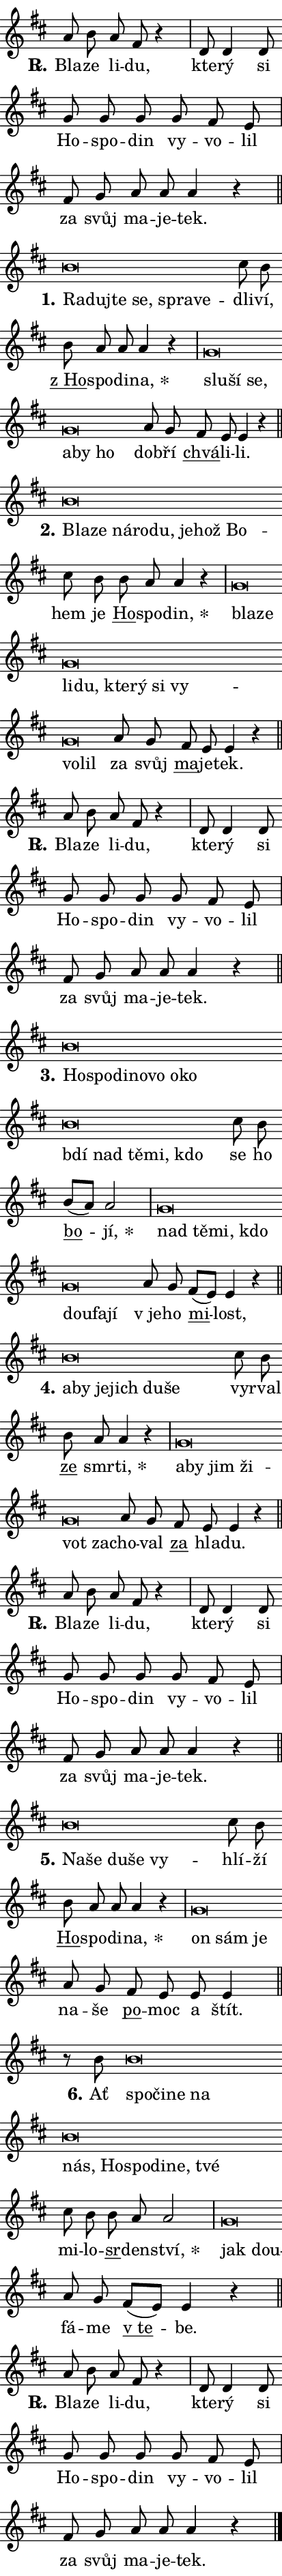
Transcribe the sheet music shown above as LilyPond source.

\version "2.22.1"
\header { tagline = "" }
\paper {
  indent = 0\cm
  top-margin = 0\cm
  right-margin = 0\cm
  bottom-margin = 0\cm
  left-margin = 0\cm
  paper-width = 7\cm
  page-breaking = #ly:one-page-breaking
  system-system-spacing.basic-distance = #11
  score-system-spacing.basic-distance = #11
  ragged-last = ##f
}


%% Author: Thomas Morley
%% https://lists.gnu.org/archive/html/lilypond-user/2020-05/msg00002.html
#(define (line-position grob)
"Returns position of @var[grob} in current system:
   @code{'start}, if at first time-step
   @code{'end}, if at last time-step
   @code{'middle} otherwise
"
  (let* ((col (ly:item-get-column grob))
         (ln (ly:grob-object col 'left-neighbor))
         (rn (ly:grob-object col 'right-neighbor))
         (col-to-check-left (if (ly:grob? ln) ln col))
         (col-to-check-right (if (ly:grob? rn) rn col))
         (break-dir-left
           (and
             (ly:grob-property col-to-check-left 'non-musical #f)
             (ly:item-break-dir col-to-check-left)))
         (break-dir-right
           (and
             (ly:grob-property col-to-check-right 'non-musical #f)
             (ly:item-break-dir col-to-check-right))))
        (cond ((eqv? 1 break-dir-left) 'start)
              ((eqv? -1 break-dir-right) 'end)
              (else 'middle))))

#(define (tranparent-at-line-position vctor)
  (lambda (grob)
  "Relying on @code{line-position} select the relevant enry from @var{vctor}.
Used to determine transparency,"
    (case (line-position grob)
      ((end) (not (vector-ref vctor 0)))
      ((middle) (not (vector-ref vctor 1)))
      ((start) (not (vector-ref vctor 2))))))

noteHeadBreakVisibility =
#(define-music-function (break-visibility)(vector?)
"Makes @code{NoteHead}s transparent relying on @var{break-visibility}"
#{
  \override NoteHead.transparent =
    #(tranparent-at-line-position break-visibility)
#})

#(define delete-ledgers-for-transparent-note-heads
  (lambda (grob)
    "Reads whether a @code{NoteHead} is transparent.
If so this @code{NoteHead} is removed from @code{'note-heads} from
@var{grob}, which is supposed to be @code{LedgerLineSpanner}.
As a result ledgers are not printed for this @code{NoteHead}"
    (let* ((nhds-array (ly:grob-object grob 'note-heads))
           (nhds-list
             (if (ly:grob-array? nhds-array)
                 (ly:grob-array->list nhds-array)
                 '()))
           ;; Relies on the transparent-property being done before
           ;; Staff.LedgerLineSpanner.after-line-breaking is executed.
           ;; This is fragile ...
           (to-keep
             (remove
               (lambda (nhd)
                 (ly:grob-property nhd 'transparent #f))
               nhds-list)))
      ;; TODO find a better method to iterate over grob-arrays, similiar
      ;; to filter/remove etc for lists
      ;; For now rebuilt from scratch
      (set! (ly:grob-object grob 'note-heads)  '())
      (for-each
        (lambda (nhd)
          (ly:pointer-group-interface::add-grob grob 'note-heads nhd))
        to-keep))))

hideNotes = {
  \noteHeadBreakVisibility #begin-of-line-visible
}
unHideNotes = {
  \noteHeadBreakVisibility #all-visible
}

% work-around for resetting accidentals
% https://lilypond.org/doc/v2.23/Documentation/notation/displaying-rhythms#unmetered-music
cadenzaMeasure = {
  \cadenzaOff
  \partial 1024 s1024
  \cadenzaOn
}

#(define-markup-command (accent layout props text) (markup?)
  "Underline accented syllable"
  (interpret-markup layout props
    #{\markup \override #'(offset . 4.3) \underline { #text }#}))

responsum = \markup \concat {
  "R" \hspace #-1.05 \path #0.1 #'((moveto 0 0.07) (lineto 0.9 0.8)) \hspace #0.05 "."
}

\layout {
    \context {
        \Staff
        \remove "Time_signature_engraver"
        \override LedgerLineSpanner.after-line-breaking = #delete-ledgers-for-transparent-note-heads
    }
    \context {
        \Voice {
            \override NoteHead.output-attributes = #'((class . "notehead"))
            \override Hairpin.height = #0.55
        }
    }
    \context {
        \Lyrics {
            \override StanzaNumber.output-attributes = #'((class . "stanzanumber"))
            \override LyricSpace.minimum-distance = #0.9
            \override LyricText.font-name = #"TeX Gyre Schola"
            \override LyricText.font-size = 1
            \override StanzaNumber.font-name = #"TeX Gyre Schola Bold"
            \override StanzaNumber.font-size = 1
        }
    }
}

% magnetic-lyrics.ily
%
%   written by
%     Jean Abou Samra <jean@abou-samra.fr>
%     Werner Lemberg <wl@gnu.org>
%
%   adapted by
%     Jiri Hon <jiri.hon@gmail.com>
%
% Version 2022-Apr-15

% https://www.mail-archive.com/lilypond-user@gnu.org/msg149350.html

#(define (Left_hyphen_pointer_engraver context)
   "Collect syllable-hyphen-syllable occurrences in lyrics and store
them in properties.  This engraver only looks to the left.  For
example, if the lyrics input is @code{foo -- bar}, it does the
following.

@itemize @bullet
@item
Set the @code{text} property of the @code{LyricHyphen} grob between
@q{foo} and @q{bar} to @code{foo}.

@item
Set the @code{left-hyphen} property of the @code{LyricText} grob with
text @q{foo} to the @code{LyricHyphen} grob between @q{foo} and
@q{bar}.
@end itemize

Use this auxiliary engraver in combination with the
@code{lyric-@/text::@/apply-@/magnetic-@/offset!} hook."
   (let ((hyphen #f)
         (text #f))
     (make-engraver
      (acknowledgers
       ((lyric-syllable-interface engraver grob source-engraver)
        (set! text grob)))
      (end-acknowledgers
       ((lyric-hyphen-interface engraver grob source-engraver)
        ;(when (not (grob::has-interface grob 'lyric-space-interface))
          (set! hyphen grob)));)
      ((stop-translation-timestep engraver)
       (when (and text hyphen)
         (ly:grob-set-object! text 'left-hyphen hyphen))
       (set! text #f)
       (set! hyphen #f)))))

#(define (lyric-text::apply-magnetic-offset! grob)
   "If the space between two syllables is less than the value in
property @code{LyricText@/.details@/.squash-threshold}, move the right
syllable to the left so that it gets concatenated with the left
syllable.

Use this function as a hook for
@code{LyricText@/.after-@/line-@/breaking} if the
@code{Left_@/hyphen_@/pointer_@/engraver} is active."
   (let ((hyphen (ly:grob-object grob 'left-hyphen #f)))
     (when hyphen
       (let ((left-text (ly:spanner-bound hyphen LEFT)))
         (when (grob::has-interface left-text 'lyric-syllable-interface)
           (let* ((common (ly:grob-common-refpoint grob left-text X))
                  (this-x-ext (ly:grob-extent grob common X))
                  (left-x-ext
                   (begin
                     ;; Trigger magnetism for left-text.
                     (ly:grob-property left-text 'after-line-breaking)
                     (ly:grob-extent left-text common X)))
                  ;; `delta` is the gap width between two syllables.
                  (delta (- (interval-start this-x-ext)
                            (interval-end left-x-ext)))
                  (details (ly:grob-property grob 'details))
                  (threshold (assoc-get 'squash-threshold details 0.2)))
             (when (< delta threshold)
               (let* (;; We have to manipulate the input text so that
                      ;; ligatures crossing syllable boundaries are not
                      ;; disabled.  For languages based on the Latin
                      ;; script this is essentially a beautification.
                      ;; However, for non-Western scripts it can be a
                      ;; necessity.
                      (lt (ly:grob-property left-text 'text))
                      (rt (ly:grob-property grob 'text))
                      (is-space (grob::has-interface hyphen 'lyric-space-interface))
                      (space (if is-space " " ""))
                      (space-markup (grob-interpret-markup grob " "))
                      (space-size (interval-length (ly:stencil-extent space-markup X)))
                      (extra-delta (if is-space space-size 0))
                      ;; Append new syllable.
                      (ltrt-space (if (and (string? lt) (string? rt))
                                (string-append lt space rt)
                                (make-concat-markup (list lt space rt))))
                      ;; Right-align `ltrt` to the right side.
                      (ltrt-space-markup (grob-interpret-markup
                               grob
                               (make-translate-markup
                                (cons (interval-length this-x-ext) 0)
                                (make-right-align-markup ltrt-space)))))
                 (begin
                   ;; Don't print `left-text`.
                   (ly:grob-set-property! left-text 'stencil #f)
                   ;; Set text and stencil (which holds all collected
                   ;; syllables so far) and shift it to the left.
                   (ly:grob-set-property! grob 'text ltrt-space)
                   (ly:grob-set-property! grob 'stencil ltrt-space-markup)
                   (ly:grob-translate-axis! grob (- (- delta extra-delta)) X))))))))))


#(define (lyric-hyphen::displace-bounds-first grob)
   ;; Make very sure this callback isn't triggered too early.
   (let ((left (ly:spanner-bound grob LEFT))
         (right (ly:spanner-bound grob RIGHT)))
     (ly:grob-property left 'after-line-breaking)
     (ly:grob-property right 'after-line-breaking)
     (ly:lyric-hyphen::print grob)))

squashThreshold = #0.4

\layout {
  \context {
    \Lyrics
    \consists #Left_hyphen_pointer_engraver
    \override LyricText.after-line-breaking =
      #lyric-text::apply-magnetic-offset!
    \override LyricHyphen.stencil = #lyric-hyphen::displace-bounds-first
    \override LyricText.details.squash-threshold = \squashThreshold
    \override LyricHyphen.minimum-distance = 0
    \override LyricHyphen.minimum-length = \squashThreshold
  }
}

squash = \override LyricText.details.squash-threshold = 9999
unSquash = \override LyricText.details.squash-threshold = \squashThreshold

left = \override LyricText.self-alignment-X = #LEFT
unLeft = \revert LyricText.self-alignment-X

starOffset = #(lambda (grob) 
                (let ((x_offset (ly:self-alignment-interface::aligned-on-x-parent grob)))
                  (if (= x_offset 0) 0 (+ x_offset 1.2))))

star = #(define-music-function (syllable)(string?)
"Append star separator at the end of a syllable"
#{
  \once \override LyricText.X-offset = #starOffset
  \lyricmode { \markup {
    #syllable
    \override #'((font-name . "TeX Gyre Schola Bold")) \hspace #0.2 \lower #0.65 \larger "*"
  } }
#})

starAccent = #(define-music-function (syllable)(string?)
"Append star separator at the end of a syllable and make accent"
#{
  \once \override LyricText.X-offset = #starOffset
  \lyricmode { \markup {
    \accent #syllable
    \override #'((font-name . "TeX Gyre Schola Bold")) \hspace #0.2 \lower #0.65 \larger "*"
  } }
#})

breath = #(define-music-function (syllable)(string?)
"Append breathing indicator at the end of a syllable"
#{
  \lyricmode { \markup { #syllable "+" } }
#})

optionalBreath = #(define-music-function (syllable)(string?)
"Append optional breathing indicator at the end of a syllable"
#{
  \lyricmode { \markup { #syllable "(+)" } }
#})


\score {
    <<
        \new Voice = "melody" { \cadenzaOn \key d \major \relative { a'8 b a fis r4 \cadenzaMeasure \bar "|" d8 d4 d8 \bar "" g g g \bar "" g fis e \cadenzaMeasure \bar "|" fis g a a a4 r \cadenzaMeasure \bar "||" \break }
\relative { b'\breve*1/16 \hideNotes \breve*1/16 \bar "" \breve*1/16 \bar "" \breve*1/16 \bar "" \breve*1/16 \breve*1/16 \bar "" \unHideNotes cis8 b \bar "" b a a a4 r \cadenzaMeasure \bar "|" g\breve*1/16 \hideNotes \breve*1/16 \bar "" \breve*1/16 \bar "" \breve*1/16 \bar "" \breve*1/16 \breve*1/16 \bar "" \unHideNotes a8 g \bar "" fis e e4 r \cadenzaMeasure \bar "||" \break }
\relative { b'\breve*1/16 \hideNotes \breve*1/16 \bar "" \breve*1/16 \bar "" \breve*1/16 \bar "" \breve*1/16 \bar "" \breve*1/16 \bar "" \breve*1/16 \breve*1/16 \bar "" \unHideNotes cis8 b \bar "" b a a4 r \cadenzaMeasure \bar "|" g\breve*1/16 \hideNotes \breve*1/16 \bar "" \breve*1/16 \bar "" \breve*1/16 \bar "" \breve*1/16 \bar "" \breve*1/16 \bar "" \breve*1/16 \bar "" \breve*1/16 \bar "" \breve*1/16 \breve*1/16 \bar "" \unHideNotes a8 g \bar "" fis e e4 r \cadenzaMeasure \bar "||" \break }
\relative { a'8 b a fis r4 \cadenzaMeasure \bar "|" d8 d4 d8 \bar "" g g g \bar "" g fis e \cadenzaMeasure \bar "|" fis g a a a4 r \cadenzaMeasure \bar "||" \break }
\relative { b'\breve*1/16 \hideNotes \breve*1/16 \bar "" \breve*1/16 \bar "" \breve*1/16 \bar "" \breve*1/16 \bar "" \breve*1/16 \bar "" \breve*1/16 \bar "" \breve*1/16 \bar "" \breve*1/16 \bar "" \breve*1/16 \bar "" \breve*1/16 \breve*1/16 \bar "" \unHideNotes cis8 b \bar "" b[( a)] a2 \cadenzaMeasure \bar "|" g\breve*1/16 \hideNotes \breve*1/16 \bar "" \breve*1/16 \bar "" \breve*1/16 \bar "" \breve*1/16 \bar "" \breve*1/16 \breve*1/16 \bar "" \unHideNotes a8 g \bar "" fis[( e)] e4 r \cadenzaMeasure \bar "||" \break }
\relative { b'\breve*1/16 \hideNotes \breve*1/16 \bar "" \breve*1/16 \bar "" \breve*1/16 \bar "" \breve*1/16 \breve*1/16 \bar "" \unHideNotes cis8 b \bar "" b a a4 r \cadenzaMeasure \bar "|" g\breve*1/16 \hideNotes \breve*1/16 \bar "" \breve*1/16 \bar "" \breve*1/16 \bar "" \breve*1/16 \breve*1/16 \bar "" \unHideNotes a8 g \bar "" fis e e4 r \cadenzaMeasure \bar "||" \break }
\relative { a'8 b a fis r4 \cadenzaMeasure \bar "|" d8 d4 d8 \bar "" g g g \bar "" g fis e \cadenzaMeasure \bar "|" fis g a a a4 r \cadenzaMeasure \bar "||" \break }
\relative { b'\breve*1/16 \hideNotes \breve*1/16 \bar "" \breve*1/16 \bar "" \breve*1/16 \breve*1/16 \bar "" \unHideNotes cis8 b \bar "" b a a a4 r \cadenzaMeasure \bar "|" g\breve*1/16 \hideNotes \breve*1/16 \breve*1/16 \bar "" \unHideNotes a8 g \bar "" fis e e e4 \cadenzaMeasure \bar "||" \break }
\relative { r8 b'8 b\breve*1/16 \hideNotes \breve*1/16 \bar "" \breve*1/16 \bar "" \breve*1/16 \bar "" \breve*1/16 \bar "" \breve*1/16 \bar "" \breve*1/16 \bar "" \breve*1/16 \bar "" \breve*1/16 \breve*1/16 \bar "" \unHideNotes cis8 b \bar "" b a a2 \cadenzaMeasure \bar "|" g\breve*1/16 \hideNotes \breve*1/16 \bar "" \unHideNotes a8 g \bar "" fis[( e)] e4 r \cadenzaMeasure \bar "||" \break }
\relative { a'8 b a fis r4 \cadenzaMeasure \bar "|" d8 d4 d8 \bar "" g g g \bar "" g fis e \cadenzaMeasure \bar "|" fis g a a a4 r \cadenzaMeasure \bar "||" \break } \bar "|." }
        \new Lyrics \lyricsto "melody" { \lyricmode { \set stanza = \responsum
Bla -- ze li -- du, kte -- rý si Ho -- spo -- din vy -- vo -- lil za svůj ma -- je -- tek.
\set stanza = "1."
\left Ra -- \squash duj -- te se, spra -- ve -- \unLeft \unSquash dli -- ví, \markup \accent "z Ho" -- spo -- di -- \star na, \left slu -- \squash ší se, a -- by ho \unLeft \unSquash dob -- ří \markup \accent chvá -- li -- li.
\set stanza = "2."
\left Bla -- \squash ze ná -- ro -- du, je -- hož Bo -- \unLeft \unSquash hem je \markup \accent Ho -- spo -- \star din, \left bla -- \squash ze li -- du, kte -- rý si vy -- vo -- lil \unLeft \unSquash za svůj \markup \accent ma -- je -- tek.
\set stanza = \responsum
Bla -- ze li -- du, kte -- rý si Ho -- spo -- din vy -- vo -- lil za svůj ma -- je -- tek.
\set stanza = "3."
\left Ho -- \squash spo -- di -- no -- vo o -- ko bdí nad tě -- mi, kdo \unLeft \unSquash se ho \markup \accent bo -- \star jí, \left nad \squash tě -- mi, kdo dou -- fa -- jí \unLeft \unSquash "v je" -- ho \markup \accent mi -- lost,
\set stanza = "4."
\left a -- \squash by je -- jich du -- še \unLeft \unSquash vy -- rval \markup \accent ze smr -- \star ti, \left a -- \squash by jim ži -- vot za -- \unLeft \unSquash cho -- val \markup \accent za hla -- du.
\set stanza = \responsum
Bla -- ze li -- du, kte -- rý si Ho -- spo -- din vy -- vo -- lil za svůj ma -- je -- tek.
\set stanza = "5."
\left Na -- \squash še du -- še vy -- \unLeft \unSquash hlí -- ží \markup \accent Ho -- spo -- di -- \star na, \left on \squash sám je \unLeft \unSquash na -- še \markup \accent po -- moc a štít.
\set stanza = "6."
Ať \left spo -- \squash či -- ne na nás, Ho -- spo -- di -- ne, tvé \unLeft \unSquash mi -- lo -- \markup \accent sr -- den -- \star ství, \left jak \squash dou -- \unLeft \unSquash fá -- me \markup \accent "v te" -- be.
\set stanza = \responsum
Bla -- ze li -- du, kte -- rý si Ho -- spo -- din vy -- vo -- lil za svůj ma -- je -- tek. } }
    >>
    \layout {}
}
